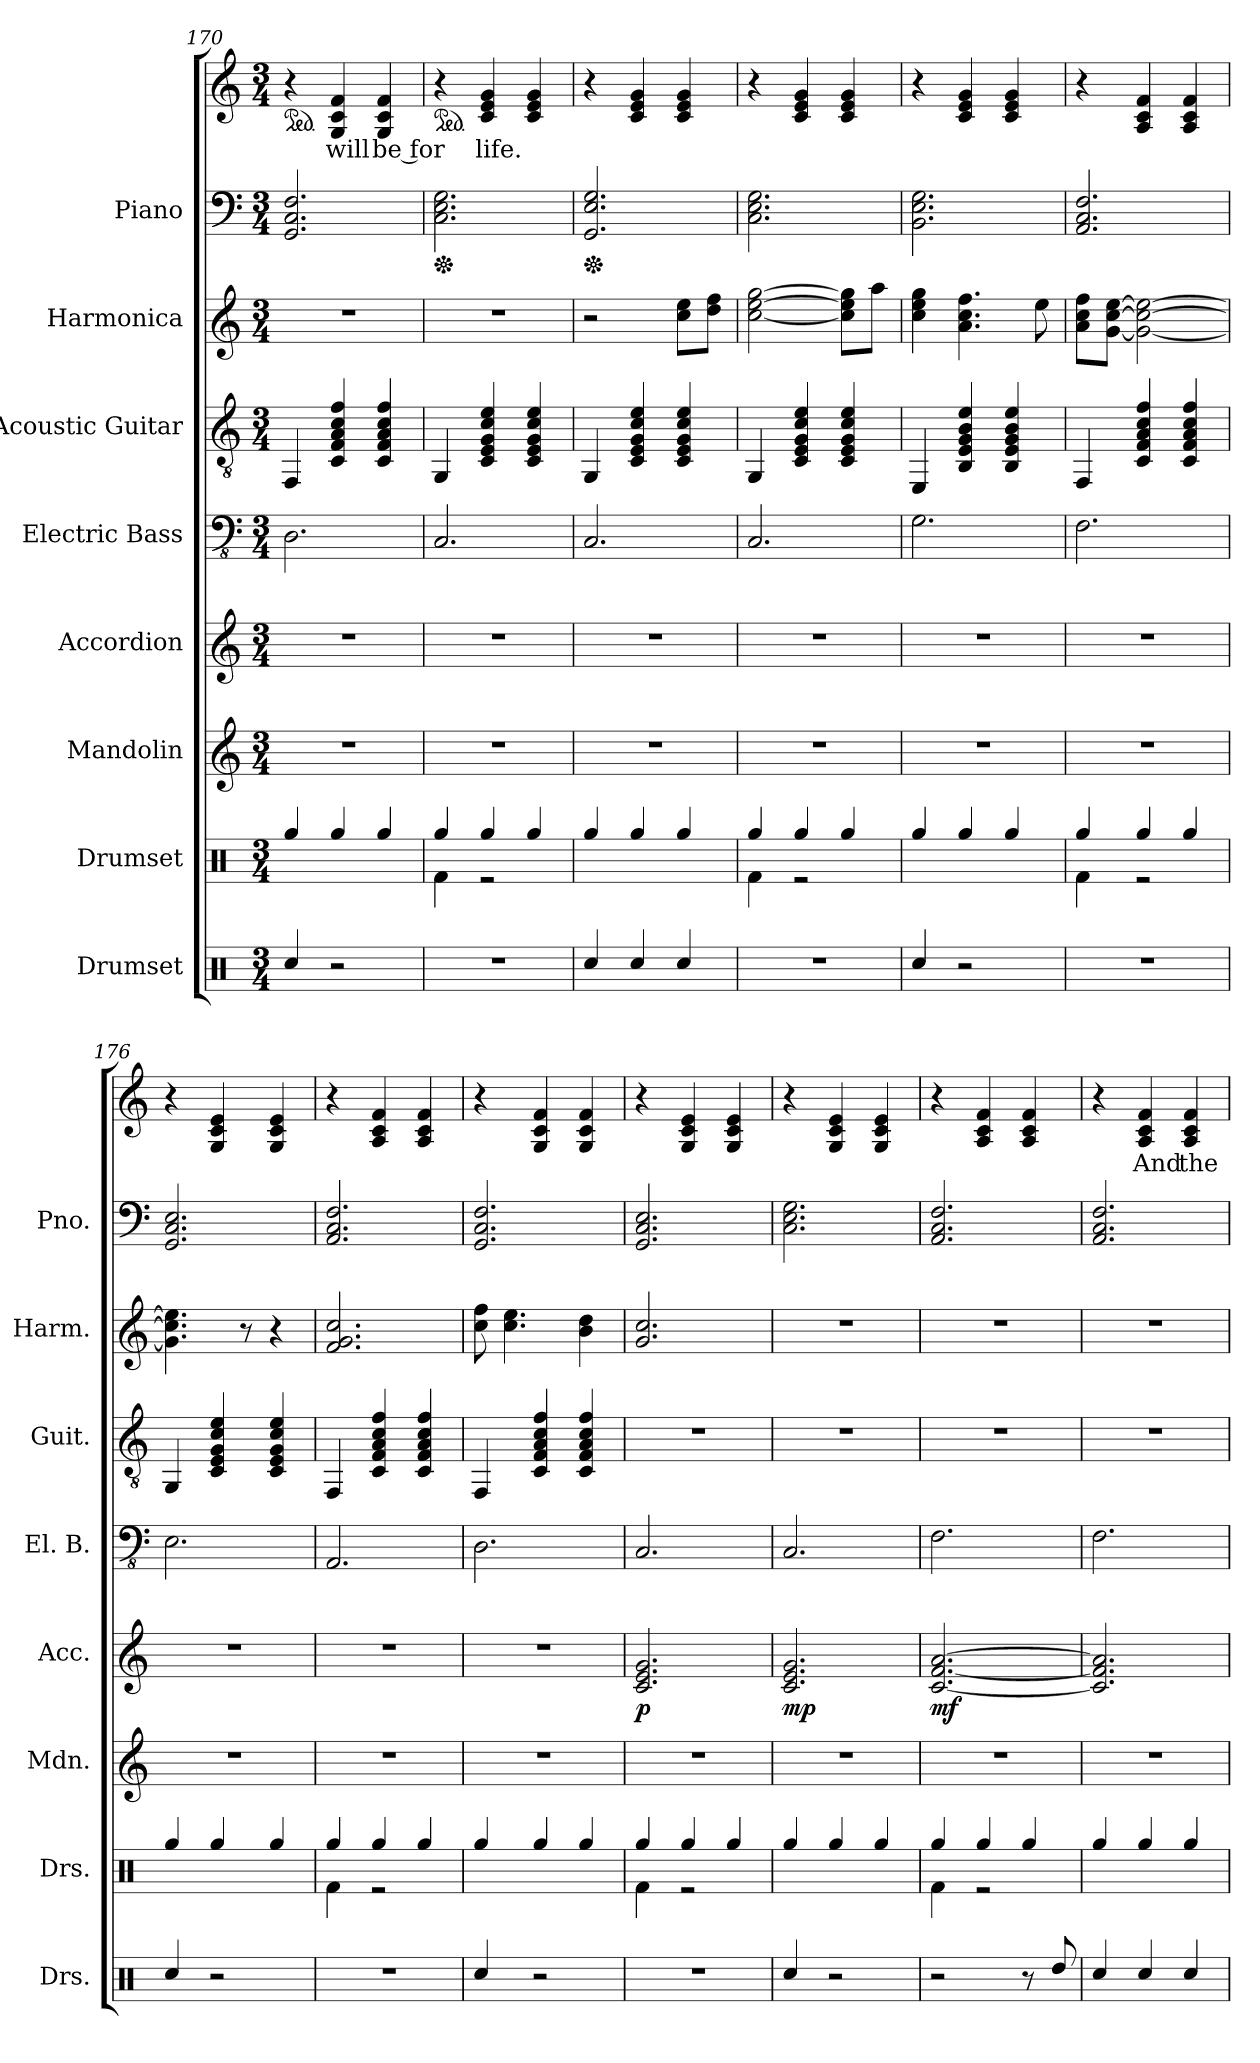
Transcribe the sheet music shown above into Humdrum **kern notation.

**kern	**kern	**kern	**kern	**dynam	**kern	**kern	**kern	**kern	**kern	**text
*part8	*part7	*part6	*part5	*part5	*part4	*part3	*part2	*part1	*part1	*part1
*staff9	*staff8	*staff7	*staff6	*staff6	*staff5	*staff4	*staff3	*staff2	*staff1	*staff1
*I"Drumset	*I"Drumset	*I"Mandolin	*I"Accordion	*	*I"Electric Bass	*I"Acoustic Guitar	*I"Harmonica	*I"Piano	*	*
*I'Drs.	*I'Drs.	*I'Mdn.	*I'Acc.	*	*I'El. B.	*I'Guit.	*I'Harm.	*I'Pno.	*	*
*clefX	*clefX	*clefG2	*clefG2	*	*clefFv4	*clefGv2	*clefG2	*clefF4	*clefG2	*
*k[]	*k[]	*k[]	*k[]	*	*k[]	*k[]	*k[]	*k[]	*k[]	*
*M3/4	*M3/4	*M3/4	*M3/4	*	*M3/4	*M3/4	*M3/4	*M3/4	*M3/4	*
*	*	*	*	*	*	*	*	*	*ped	*
=170	=170	=170	=170	=170	=170	=170	=170	=170	=170	=170
4Rcc/	4Rgg/	2.r	2.r	.	2.DD\	4FF/	2.r	2.GG/ 2.C/ 2.F/	4r	.
2r	4Rgg/	.	.	.	.	4C/ 4F/ 4A/ 4c/ 4f/	.	.	4G/ 4c/ 4f/	will
.	4Rgg/	.	.	.	.	4C/ 4F/ 4A/ 4c/ 4f/	.	.	4G/ 4c/ 4f/	be for
=171	=171	=171	=171	=171	=171	=171	=171	=171	=171	=171
*	*^	*	*	*	*	*	*	*	*	*
*	*	*	*	*	*	*	*	*	*Xped	*	*
*	*	*	*	*	*	*	*	*	*	*ped	*
2.r	4Rgg/	4Rf\	2.r	2.r	.	2.CC/	4GG/	2.r	2.C\ 2.E\ 2.G\	4r	.
.	4Rgg/	2r	.	.	.	.	4C/ 4E/ 4G/ 4c/ 4e/	.	.	4c/ 4e/ 4g/	life.
.	4Rgg/	.	.	.	.	.	4C/ 4E/ 4G/ 4c/ 4e/	.	.	4c/ 4e/ 4g/	.
*	*v	*v	*	*	*	*	*	*	*	*	*
=172	=172	=172	=172	=172	=172	=172	=172	=172	=172	=172
*	*	*	*	*	*	*	*	*Xped	*	*
4Rcc/	4Rgg/	2.r	2.r	.	2.CC/	4GG/	2r	2.GG/ 2.E/ 2.G/	4r	.
4Rcc/	4Rgg/	.	.	.	.	4C/ 4E/ 4G/ 4c/ 4e/	.	.	4c/ 4e/ 4g/	.
4Rcc/	4Rgg/	.	.	.	.	4C/ 4E/ 4G/ 4c/ 4e/	8cc\ 8ee\L	.	4c/ 4e/ 4g/	.
.	.	.	.	.	.	.	8dd\ 8ff\J	.	.	.
!!LO:PB:g=z
=173	=173	=173	=173	=173	=173	=173	=173	=173	=173	=173
*	*^	*	*	*	*	*	*	*	*	*
2.r	4Rgg/	4Rf\	2.r	2.r	.	2.CC/	4GG/	[2cc\ [2ee\ [2gg\	2.C\ 2.E\ 2.G\	4r	.
.	4Rgg/	2r	.	.	.	.	4C/ 4E/ 4G/ 4c/ 4e/	.	.	4c/ 4e/ 4g/	.
.	4Rgg/	.	.	.	.	.	4C/ 4E/ 4G/ 4c/ 4e/	8cc\] 8ee\] 8gg\]L	.	4c/ 4e/ 4g/	.
.	.	.	.	.	.	.	.	8aa\J	.	.	.
*	*v	*v	*	*	*	*	*	*	*	*	*
=174	=174	=174	=174	=174	=174	=174	=174	=174	=174	=174
4Rcc/	4Rgg/	2.r	2.r	.	2.GG\	4EE/	4cc\ 4ee\ 4gg\	2.BB\ 2.E\ 2.G\	4r	.
2r	4Rgg/	.	.	.	.	4BB/ 4E/ 4G/ 4B/ 4e/	4.a\ 4.cc\ 4.ff\	.	4c/ 4e/ 4g/	.
.	4Rgg/	.	.	.	.	4BB/ 4E/ 4G/ 4B/ 4e/	.	.	4c/ 4e/ 4g/	.
.	.	.	.	.	.	.	8ee\	.	.	.
=175	=175	=175	=175	=175	=175	=175	=175	=175	=175	=175
*	*^	*	*	*	*	*	*	*	*	*
2.r	4Rgg/	4Rf\	2.r	2.r	.	2.FF\	4FF/	8a\ 8cc\ 8ff\L	2.AA/ 2.C/ 2.F/	4r	.
.	.	.	.	.	.	.	.	[8g\ [8cc\ [8ee\J	.	.	.
.	4Rgg/	2r	.	.	.	.	4C/ 4F/ 4A/ 4c/ 4f/	2g\_ 2cc\_ 2ee\_	.	4A/ 4c/ 4f/	.
.	4Rgg/	.	.	.	.	.	4C/ 4F/ 4A/ 4c/ 4f/	.	.	4A/ 4c/ 4f/	.
*	*v	*v	*	*	*	*	*	*	*	*	*
=176	=176	=176	=176	=176	=176	=176	=176	=176	=176	=176
4Rcc/	4Rgg/	2.r	2.r	.	2.EE\	4GG/	4.g\] 4.cc\] 4.ee\]	2.GG/ 2.C/ 2.E/	4r	.
2r	4Rgg/	.	.	.	.	4C/ 4E/ 4G/ 4c/ 4e/	.	.	4G/ 4c/ 4e/	.
.	.	.	.	.	.	.	8r	.	.	.
.	4Rgg/	.	.	.	.	4C/ 4E/ 4G/ 4c/ 4e/	4r	.	4G/ 4c/ 4e/	.
=177	=177	=177	=177	=177	=177	=177	=177	=177	=177	=177
*	*^	*	*	*	*	*	*	*	*	*
2.r	4Rgg/	4Rf\	2.r	2.r	.	2.AAA/	4FF/	2.f/ 2.g/ 2.cc/	2.AA/ 2.C/ 2.F/	4r	.
.	4Rgg/	2r	.	.	.	.	4C/ 4F/ 4A/ 4c/ 4f/	.	.	4A/ 4c/ 4f/	.
.	4Rgg/	.	.	.	.	.	4C/ 4F/ 4A/ 4c/ 4f/	.	.	4A/ 4c/ 4f/	.
*	*v	*v	*	*	*	*	*	*	*	*	*
=178	=178	=178	=178	=178	=178	=178	=178	=178	=178	=178
4Rcc/	4Rgg/	2.r	2.r	.	2.DD\	4FF/	8cc\ 8ff\	2.GG/ 2.C/ 2.F/	4r	.
.	.	.	.	.	.	.	4.cc\ 4.ee\	.	.	.
2r	4Rgg/	.	.	.	.	4C/ 4F/ 4A/ 4c/ 4f/	.	.	4G/ 4c/ 4f/	.
.	4Rgg/	.	.	.	.	4C/ 4F/ 4A/ 4c/ 4f/	4b\ 4dd\	.	4G/ 4c/ 4f/	.
=179	=179	=179	=179	=179	=179	=179	=179	=179	=179	=179
*	*^	*	*	*	*	*	*	*	*	*
!	!	!	!	!	!LO:DY:b	!	!	!	!	!	!
2.r	4Rgg/	4Rf\	2.r	2.c/ 2.e/ 2.g/	p	2.CC/	2.r	2.g/ 2.cc/	2.GG/ 2.C/ 2.E/	4r	.
.	4Rgg/	2r	.	.	.	.	.	.	.	4G/ 4c/ 4e/	.
.	4Rgg/	.	.	.	.	.	.	.	.	4G/ 4c/ 4e/	.
*	*v	*v	*	*	*	*	*	*	*	*	*
!!LO:PB:g=z
=180	=180	=180	=180	=180	=180	=180	=180	=180	=180	=180
!	!	!	!	!LO:DY:b	!	!	!	!	!	!
4Rcc/	4Rgg/	2.r	2.c/ 2.e/ 2.g/	mp	2.CC/	2.r	2.r	2.C\ 2.E\ 2.G\	4r	.
2r	4Rgg/	.	.	.	.	.	.	.	4G/ 4c/ 4e/	.
.	4Rgg/	.	.	.	.	.	.	.	4G/ 4c/ 4e/	.
=181	=181	=181	=181	=181	=181	=181	=181	=181	=181	=181
*	*^	*	*	*	*	*	*	*	*	*
!	!	!	!	!	!LO:DY:b	!	!	!	!	!	!
2r	4Rgg/	4Rf\	2.r	[2.c/ [2.f/ [2.a/	mf	2.FF\	2.r	2.r	2.AA/ 2.C/ 2.F/	4r	.
.	4Rgg/	2r	.	.	.	.	.	.	.	4A/ 4c/ 4f/	.
8r	4Rgg/	.	.	.	.	.	.	.	.	4A/ 4c/ 4f/	.
8Rdd/	.	.	.	.	.	.	.	.	.	.	.
*	*v	*v	*	*	*	*	*	*	*	*	*
=182	=182	=182	=182	=182	=182	=182	=182	=182	=182	=182
4Rcc/	4Rgg/	2.r	2.c/] 2.f/] 2.a/]	.	2.FF\	2.r	2.r	2.AA/ 2.C/ 2.F/	4r	.
4Rcc/	4Rgg/	.	.	.	.	.	.	.	4A/ 4c/ 4f/	And
4Rcc/	4Rgg/	.	.	.	.	.	.	.	4A/ 4c/ 4f/	the
=	=	=	=	=	=	=	=	=	=	=
*-	*-	*-	*-	*-	*-	*-	*-	*-	*-	*-
